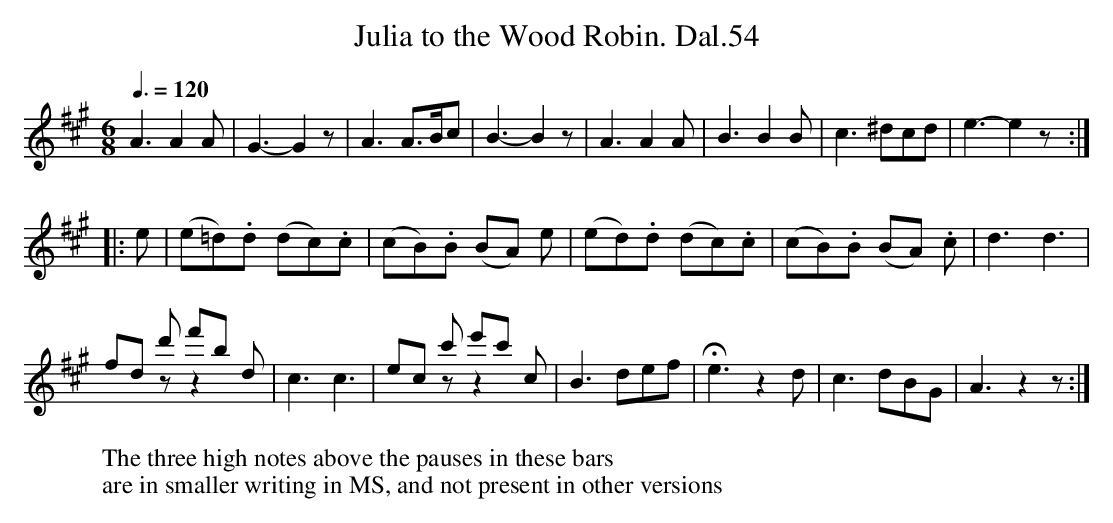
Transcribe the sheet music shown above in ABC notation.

X:1
T:Julia to the Wood Robin. Dal.54
M:6/8
Q:3/8=120
L:1/8
W:The three high notes above the pauses in these bars
W:are in smaller writing in MS, and not present in other versions
K:A
A3A2A | G3-G2z | A3 A>Bc | B3-B2z |\
A3A2A | B3B2B | c3 ^dcd | e3-e2z :|
|: e | (e=d).d (dc).c | (cB).B (BA) e |\
(ed).d (dc).c | (cB).B (BA) .c | d3d3 |
fd d' f'b d&xxzz2x | c3c3 | ec c' e'c' c&xxzz2x |\
B3 def | He3 z2d | c3 dBG | A3 z2z:|
